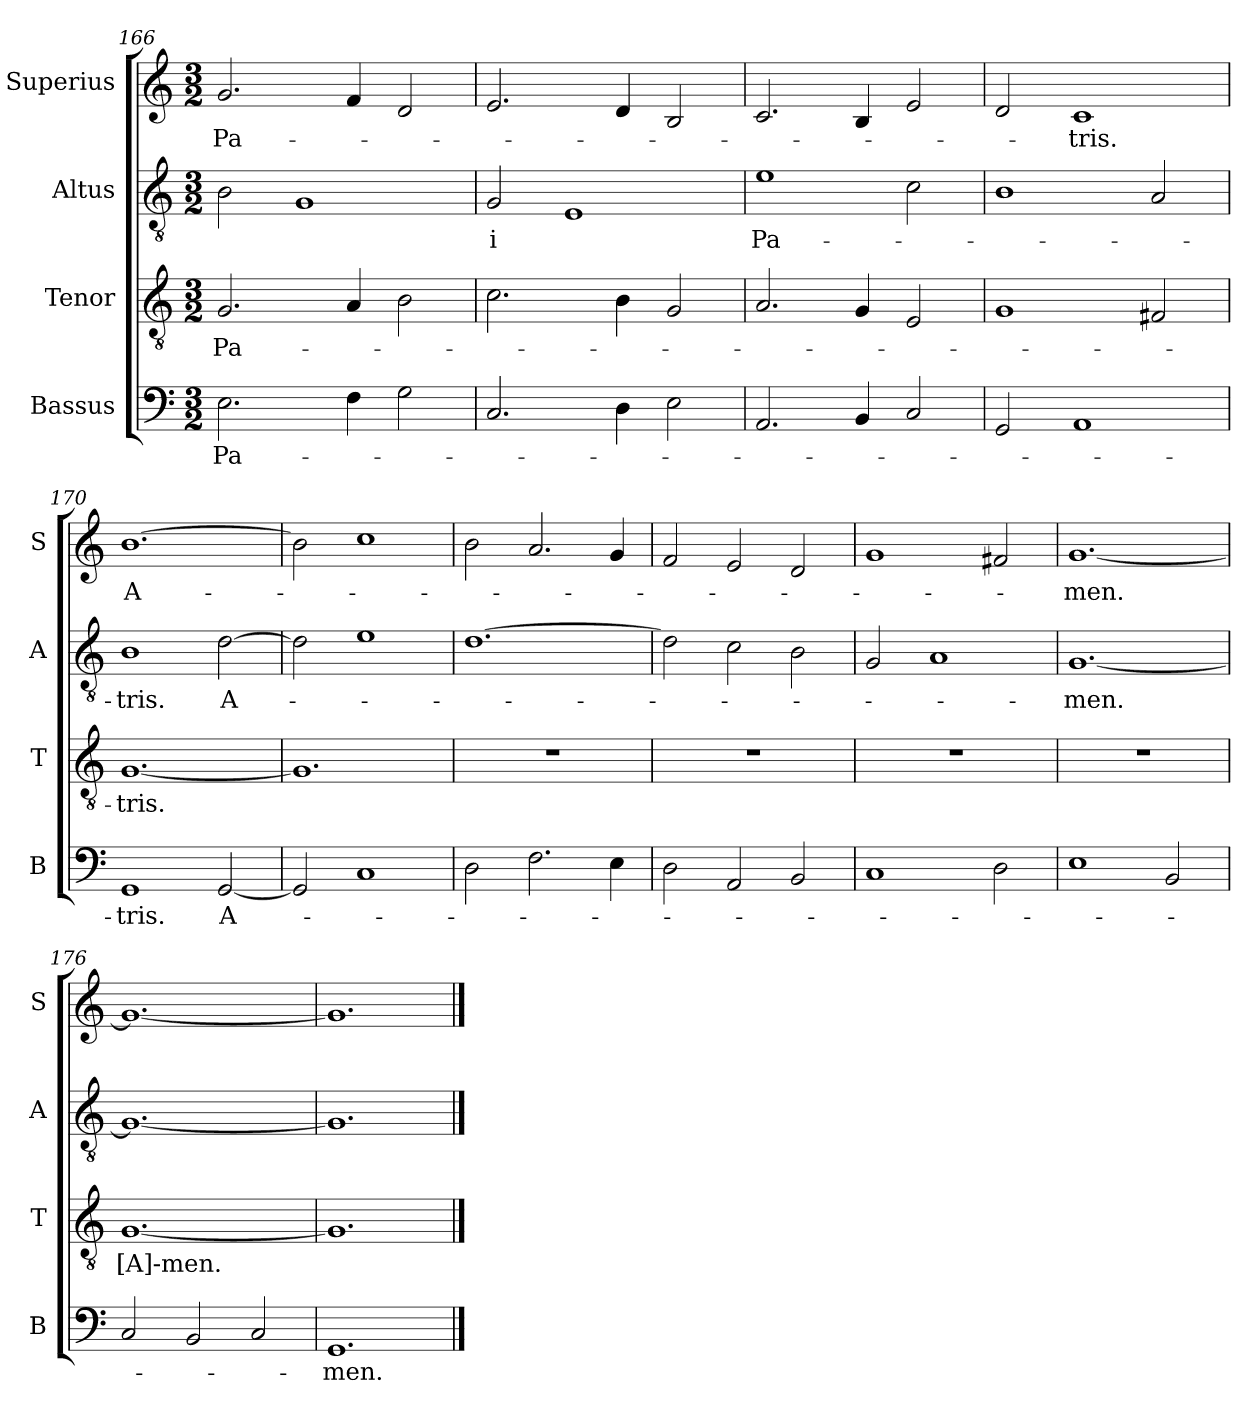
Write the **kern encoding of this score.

**kern	**text	**kern	**text	**kern	**text	**kern	**text
*part4	*part4	*part3	*part3	*part2	*part2	*part1	*part1
*staff4	*staff4	*staff3	*staff3	*staff2	*staff2	*staff1	*staff1
*I"Bassus	*	*I"Tenor	*	*I"Altus	*	*I"Superius	*
*I'B	*	*I'T	*	*I'A	*	*I'S	*
*clefF4	*	*clefGv2	*	*clefGv2	*	*clefG2	*
*k[]	*	*k[]	*	*k[]	*	*k[]	*
*M3/2	*	*M3/2	*	*M3/2	*	*M3/2	*
=166	=166	=166	=166	=166	=166	=166	=166
2.E	Pa-	2.G	Pa-	2B	.	2.g	Pa-
.	.	.	.	1G	.	.	.
4F	.	4A	.	.	.	4f	.
2G	.	2B	.	.	.	2d	.
=167	=167	=167	=167	=167	=167	=167	=167
2.C	.	2.c	.	2G	-i	2.e	.
.	.	.	.	1E	.	.	.
4D	.	4B	.	.	.	4d	.
2E	.	2G	.	.	.	2B	.
=168	=168	=168	=168	=168	=168	=168	=168
2.AA	.	2.A	.	1e	Pa-	2.c	.
4BB	.	4G	.	.	.	4B	.
2C	.	2E	.	2c	.	2e	.
=169	=169	=169	=169	=169	=169	=169	=169
2GG	.	1G	.	1B	.	2d	.
1AA	.	.	.	.	.	1c	-tris.
.	.	2F#X	.	2A	.	.	.
=170	=170	=170	=170	=170	=170	=170	=170
1GG	-tris.	[1.G	-tris.	1B	-tris.	[1.b	A-
[2GG	A-	.	.	[2d	A-	.	.
=171	=171	=171	=171	=171	=171	=171	=171
2GG]	.	1.G]	.	2d]	.	2b]	.
1C	.	.	.	1e	.	1cc	.
=172	=172	=172	=172	=172	=172	=172	=172
2D	.	1.r	.	[1.d	.	2b	.
2.F	.	.	.	.	.	2.a	.
4E	.	.	.	.	.	4g	.
=173	=173	=173	=173	=173	=173	=173	=173
2D	.	1.r	.	2d]	.	2f	.
2AA	.	.	.	2c	.	2e	.
2BB	.	.	.	2B	.	2d	.
=174	=174	=174	=174	=174	=174	=174	=174
1C	.	1.r	.	2G	.	1g	.
.	.	.	.	1A	.	.	.
2D	.	.	.	.	.	2f#X	.
=175	=175	=175	=175	=175	=175	=175	=175
!	!	!LO:N:vis=1	!	!	!	!	!
1E	.	1.r	.	[1.G	-men.	[1.g	-men.
2BB	.	.	.	.	.	.	.
=176	=176	=176	=176	=176	=176	=176	=176
2C	.	[1.G	[A]-men.	1.G_	.	1.g_	.
2BB	.	.	.	.	.	.	.
2C	.	.	.	.	.	.	.
=177	=177	=177	=177	=177	=177	=177	=177
1.GG	-men.	1.G]	.	1.G]	.	1.g]	.
==	==	==	==	==	==	==	==
*-	*-	*-	*-	*-	*-	*-	*-
